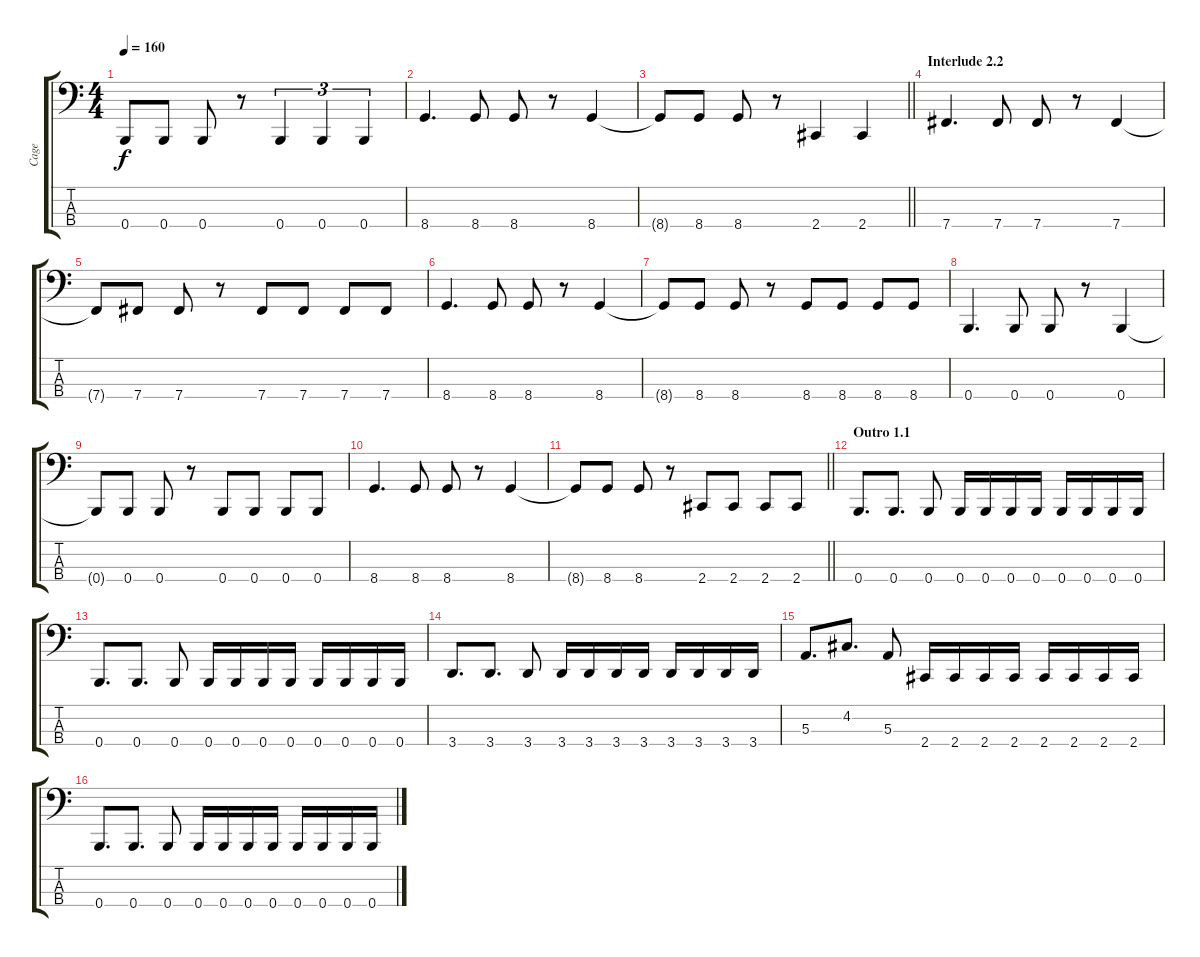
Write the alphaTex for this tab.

\track ("Cage" "Cage") {instrument electricbasspick}
\staff {score tabs}
\tuning (D2 A1 E1 B0) {hide}
\ts (4 4)
\tempo 160
\clef f4
\ks c
0.4{t}.8{dy f} 0.4.8 0.4.8 r.8 0.4.4{tu (3 2)} 0.4.4{tu (3 2)} 0.4.4{tu (3 2)} |
8.4.4{d} 8.4.8 8.4.8 r.8 8.4.4 |
\barLineRight lightlight
8.4{t}.8 8.4.8 8.4.8 r.8 2.4.4 2.4.4 |
\section ("" "Interlude 2.2")
7.4.4{d} 7.4.8 7.4.8 r.8 7.4.4 |
7.4{t}.8 7.4.8 7.4.8 r.8 7.4.8 7.4.8 7.4.8 7.4.8 |
8.4.4{d} 8.4.8 8.4.8 r.8 8.4.4 |
8.4{t}.8 8.4.8 8.4.8 r.8 8.4.8 8.4.8 8.4.8 8.4.8 |
0.4.4{d} 0.4.8 0.4.8 r.8 0.4.4 |
0.4{t}.8 0.4.8 0.4.8 r.8 0.4.8 0.4.8 0.4.8 0.4.8 |
8.4.4{d} 8.4.8 8.4.8 r.8 8.4.4 |
\barLineRight lightlight
8.4{t}.8 8.4.8 8.4.8 r.8 2.4.8 2.4.8 2.4.8 2.4.8 |
\section ("" "Outro 1.1")
0.4.8{d} 0.4.8{d} 0.4.8 0.4.16 0.4.16 0.4.16 0.4.16 0.4.16 0.4.16 0.4.16 0.4.16 |
0.4.8{d} 0.4.8{d} 0.4.8 0.4.16 0.4.16 0.4.16 0.4.16 0.4.16 0.4.16 0.4.16 0.4.16 |
3.4.8{d} 3.4.8{d} 3.4.8 3.4.16 3.4.16 3.4.16 3.4.16 3.4.16 3.4.16 3.4.16 3.4.16 |
5.3.8{d} 4.2.8{d} 5.3.8 2.4.16 2.4.16 2.4.16 2.4.16 2.4.16 2.4.16 2.4.16 2.4.16 |
0.4.8{d} 0.4.8{d} 0.4.8 0.4.16 0.4.16 0.4.16 0.4.16 0.4.16 0.4.16 0.4.16 0.4.16
